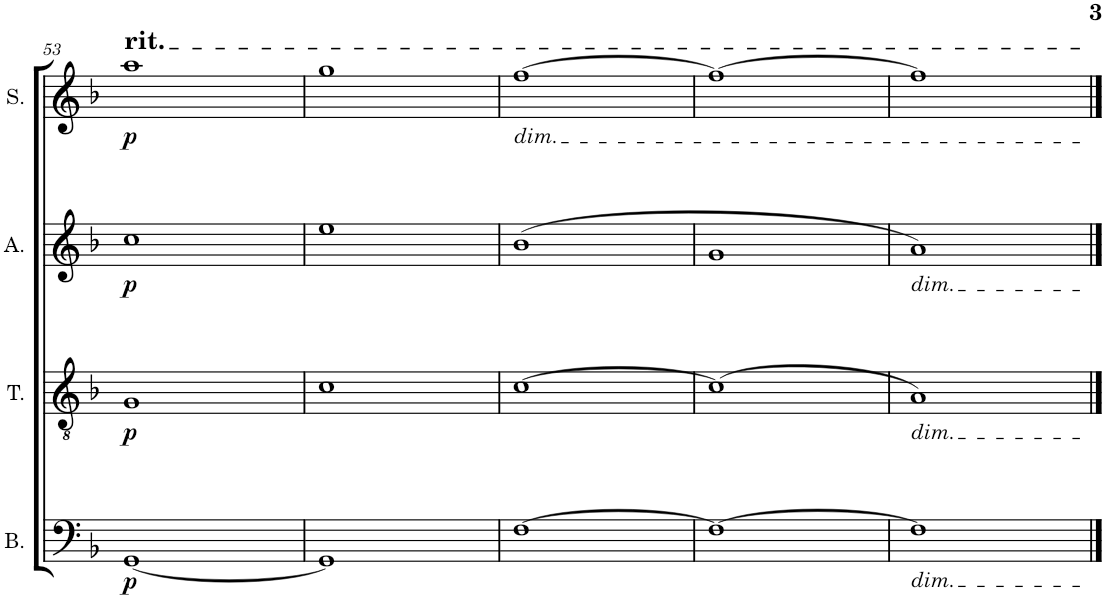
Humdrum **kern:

**kern	**dynam	**kern	**dynam	**kern	**dynam	**kern	**dynam
*part4	*part4	*part3	*part3	*part2	*part2	*part1	*part1
*staff4	*staff4	*staff3	*staff3	*staff2	*staff2	*staff1	*staff1
*I"Bass	*	*I"Tenor	*	*I"Alto	*	*I"Soprano	*
*I'B.	*	*I'T.	*	*I'A.	*	*I'S.	*
!!LO:PB:g=z
*clefF4	*	*clefGv2	*	*clefG2	*	*clefG2	*
*k[b-]	*	*k[b-]	*	*k[b-]	*	*k[b-]	*
*M4/4	*	*M4/4	*	*M4/4	*	*M4/4	*
=53	=53	=53	=53	=53	=53	=53	=53
!	!	!	!	!	!	!LO:TX:a:t=rit.	!
!	!LO:DY:b	!	!LO:DY:b	!	!LO:DY:b	!	!LO:DY:b
[1GG	p	1G	p	1cc	p	1aa	p
=54	=54	=54	=54	=54	=54	=54	=54
1GG]	.	1c	.	1ee	.	1gg	.
=55	=55	=55	=55	=55	=55	=55	=55
!	!	!	!	!	!	!LO:TX:b:i:t=dim.	!
[1F	.	[1c	.	(1b-	.	[1ff	.
=56	=56	=56	=56	=56	=56	=56	=56
1F_	.	(1c]	.	1g	.	1ff_	.
=57	=57	=57	=57	=57	=57	=57	=57
!	!	!	!	!LO:TX:b:i:t=dim.	!	!	!
!	!	!LO:TX:b:i:t=dim.	!	!	!	!	!
!LO:TX:b:i:t=dim.	!	!	!	!	!	!	!
1F]	.	1A)	.	1a)	.	1ff]	.
==	==	==	==	==	==	==	==
*-	*-	*-	*-	*-	*-	*-	*-
